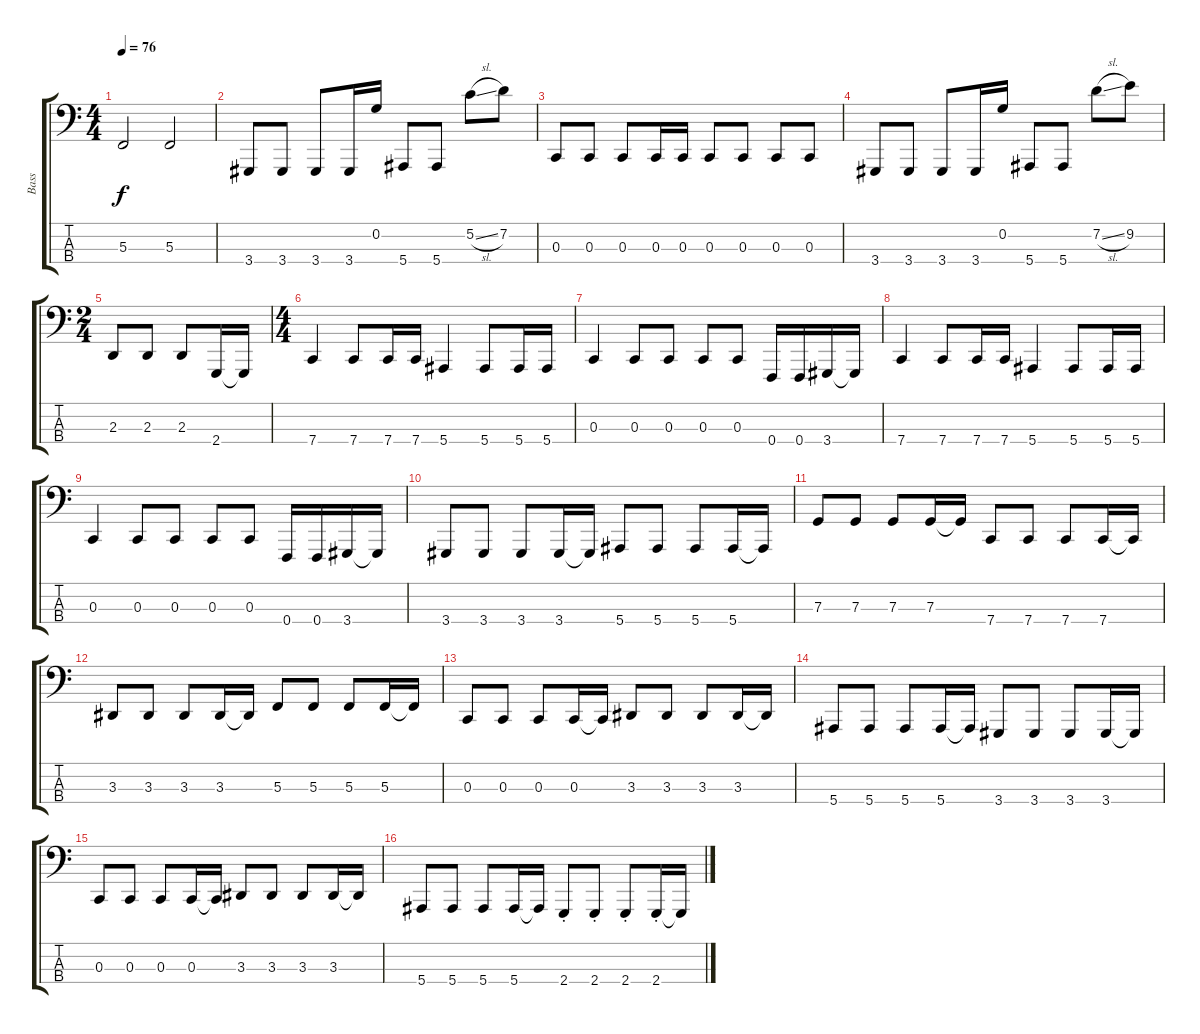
\track ("Bass" "Bass") {instrument electricbasspick}
\staff {score tabs}
\tuning (C2 G2 C1 F0) {hide}
\ts (4 4)
\tempo 76
\clef f4
\ks c
5.3.2{dy f} 5.3.2 |
3.4.8 3.4.8 3.4.8 3.4.16 0.2.16 5.4.8 5.4.8 5.2{sl}.8 7.2.8 |
0.3.8 0.3.8 0.3.8 0.3.16 0.3.16 0.3.8 0.3.8 0.3.8 0.3.8 |
3.4.8 3.4.8 3.4.8 3.4.16 0.2.16 5.4.8 5.4.8 7.2{sl}.8 9.2.8 |
\ts (2 4)
2.3.8 2.3.8 2.3.8 2.4.16 2.4{t}.16 |
\ts (4 4)
7.4.4 7.4.8 7.4.16 7.4.16 5.4.4 5.4.8 5.4.16 5.4.16 |
0.3.4 0.3.8 0.3.8 0.3.8 0.3.8 0.4.16 0.4.16 3.4.16 3.4{t}.16 |
7.4.4 7.4.8 7.4.16 7.4.16 5.4.4 5.4.8 5.4.16 5.4.16 |
0.3.4 0.3.8 0.3.8 0.3.8 0.3.8 0.4.16 0.4.16 3.4.16 3.4{t}.16 |
3.4.8 3.4.8 3.4.8 3.4.16 3.4{t}.16 5.4.8 5.4.8 5.4.8 5.4.16 5.4{t}.16 |
7.3.8 7.3.8 7.3.8 7.3.16 7.3{t}.16 7.4.8 7.4.8 7.4.8 7.4.16 7.4{t}.16 |
3.3.8 3.3.8 3.3.8 3.3.16 3.3{t}.16 5.3.8 5.3.8 5.3.8 5.3.16 5.3{t}.16 |
0.3.8 0.3.8 0.3.8 0.3.16 0.3{t}.16 3.3.8 3.3.8 3.3.8 3.3.16 3.3{t}.16 |
5.4.8 5.4.8 5.4.8 5.4.16 5.4{t}.16 3.4.8 3.4.8 3.4.8 3.4.16 3.4{t}.16 |
0.3.8 0.3.8 0.3.8 0.3.16 0.3{t}.16 3.3.8 3.3.8 3.3.8 3.3.16 3.3{t}.16 |
5.4.8 5.4.8 5.4.8 5.4.16 5.4{t}.16 2.4{st}.8 2.4{st}.8 2.4{st}.8 2.4{st}.16 2.4{t}.16
